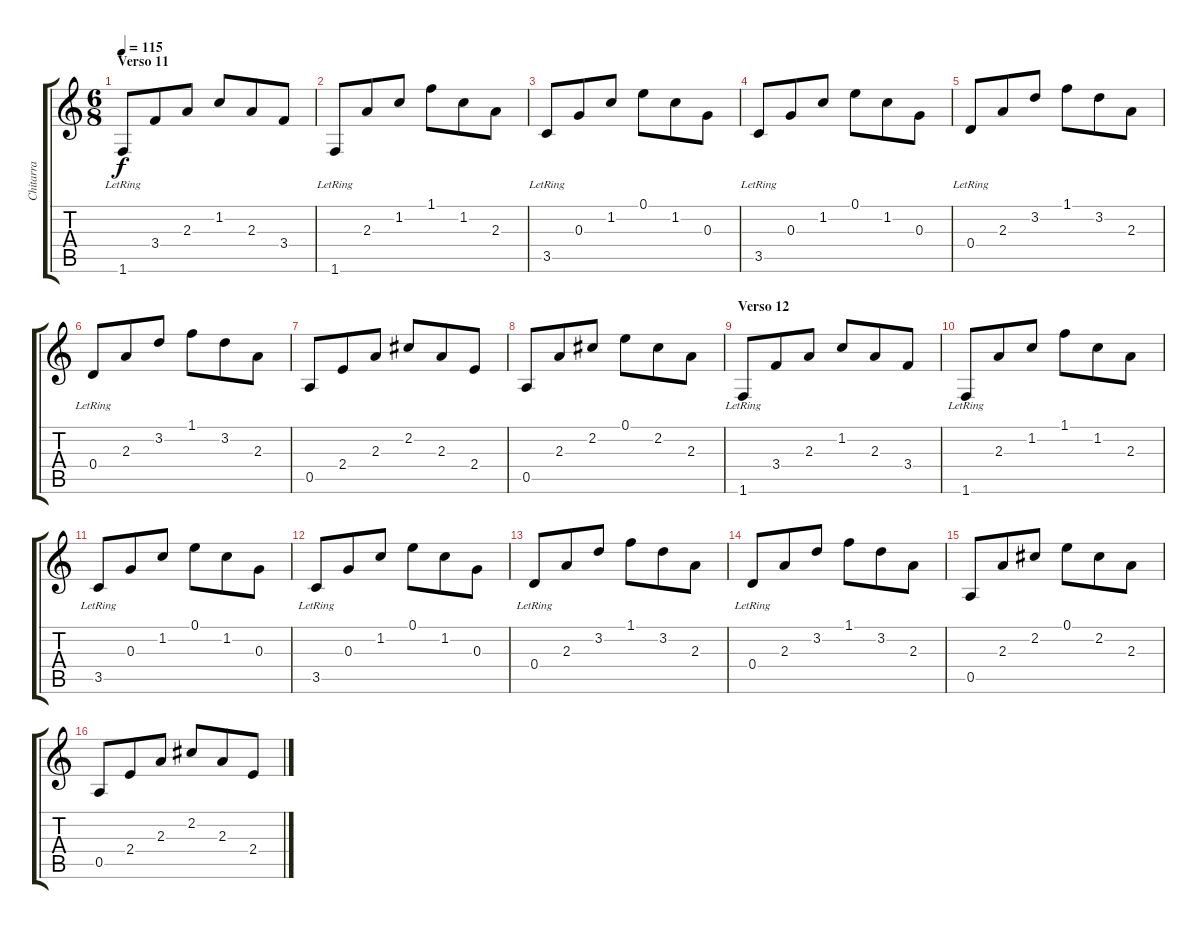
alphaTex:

\track ("Chitarra" "Chitarra") {instrument acousticguitarnylon}
\staff {score tabs}
\tuning (E4 B3 G3 D3 A2 E2) {hide}
\ts (6 8)
\section ("" "Verso 11")
\tempo 115
\clef g2
\ks c
1.6{lr}.8{dy f} 3.4.8 2.3.8 1.2.8 2.3.8 3.4.8 |
1.6{lr}.8 2.3.8 1.2.8 1.1.8 1.2.8 2.3.8 |
3.5{lr}.8 0.3.8 1.2.8 0.1.8 1.2.8 0.3.8 |
3.5{lr}.8 0.3.8 1.2.8 0.1.8 1.2.8 0.3.8 |
0.4{lr}.8 2.3.8 3.2.8 1.1.8 3.2.8 2.3.8 |
0.4{lr}.8 2.3.8 3.2.8 1.1.8 3.2.8 2.3.8 |
0.5.8 2.4.8 2.3.8 2.2.8 2.3.8 2.4.8 |
0.5.8 2.3.8 2.2.8 0.1.8 2.2.8 2.3.8 |
\section ("" "Verso 12")
1.6{lr}.8 3.4.8 2.3.8 1.2.8 2.3.8 3.4.8 |
1.6{lr}.8 2.3.8 1.2.8 1.1.8 1.2.8 2.3.8 |
3.5{lr}.8 0.3.8 1.2.8 0.1.8 1.2.8 0.3.8 |
3.5{lr}.8 0.3.8 1.2.8 0.1.8 1.2.8 0.3.8 |
0.4{lr}.8 2.3.8 3.2.8 1.1.8 3.2.8 2.3.8 |
0.4{lr}.8 2.3.8 3.2.8 1.1.8 3.2.8 2.3.8 |
0.5.8 2.3.8 2.2.8 0.1.8 2.2.8 2.3.8 |
0.5.8 2.4.8 2.3.8 2.2.8 2.3.8 2.4.8
